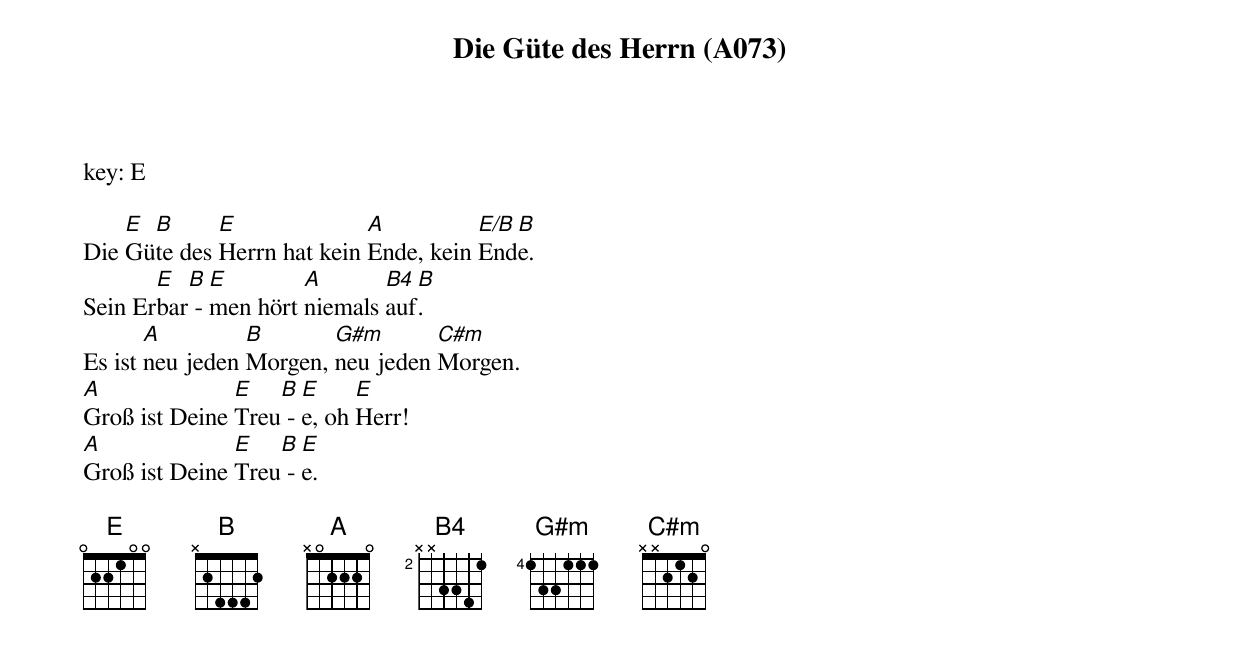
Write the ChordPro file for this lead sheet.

{title: Die Güte des Herrn (A073)}
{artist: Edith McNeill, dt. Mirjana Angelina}
key: E

Die [E]Gü[B]te des [E]Herrn hat kein [A]Ende, kein [E/B]End[B]e.
Sein Er[E]bar[B] - [E]men hört [A]niemals [B4]auf[B].
Es ist [A]neu jeden [B]Morgen, [G#m]neu jeden [C#m]Morgen.
[A]Groß ist Deine [E]Treu[B] - [E]e, oh [E]Herr!
[A]Groß ist Deine [E]Treu[B] - [E]e.

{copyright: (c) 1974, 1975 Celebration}
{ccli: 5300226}
